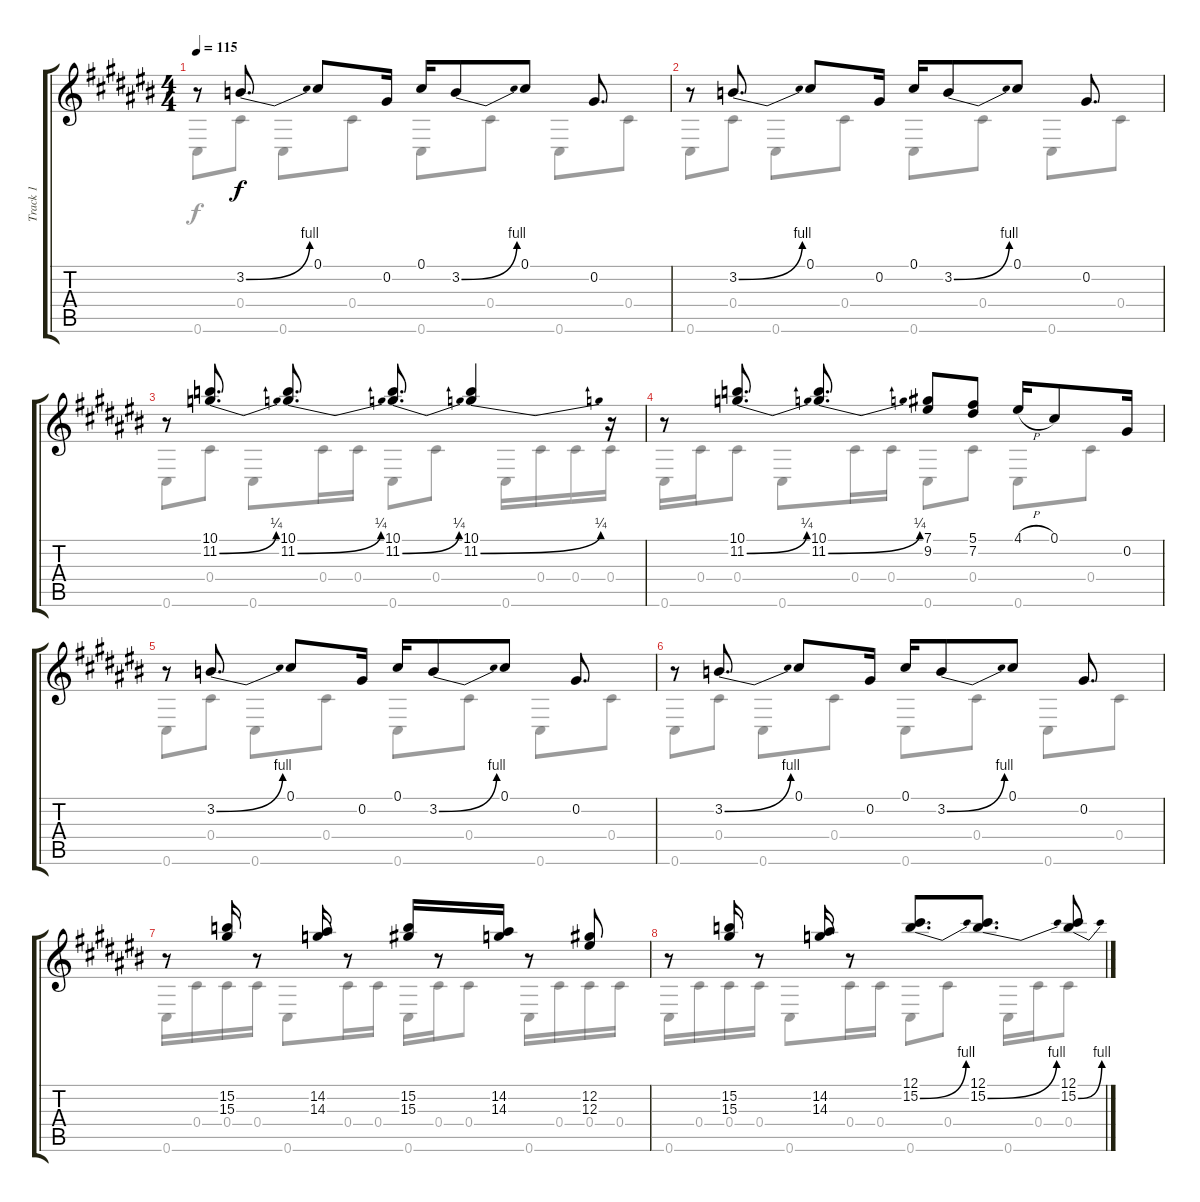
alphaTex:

\track ("Track 1" "Track 1") {instrument acousticguitarsteel}
\staff {score tabs}
\tuning (Db4 Ab3 F3 Db3 Ab2 Db2) {hide}
\voice
\ts (4 4)
\tempo 115
\clef g2
\ks c#
r.8{dy f} 3.2{be (bend 0 0 60 4)}.8{d} 0.1.8 0.2.16 0.1.16 3.2{be (bend 0 0 60 4)}.8 0.1.8 0.2.8{d} |
r.8 3.2{be (bend 0 0 60 4)}.8{d} 0.1.8 0.2.16 0.1.16 3.2{be (bend 0 0 60 4)}.8 0.1.8 0.2.8{d} |
r.8 (10.1 11.2{be (bend 0 0 60 1)}).8{d} (10.1 11.2{be (bend 0 0 60 1)}).8{d} (10.1 11.2{be (bend 0 0 60 1)}).8{d} (10.1 11.2{be (bend 0 0 60 1)}).4 r.16 |
r.8 (10.1 11.2{be (bend 0 0 60 1)}).8{d} (10.1 11.2{be (bend 0 0 60 1)}).8{d} (7.1 9.2).8 (5.1 7.2).8 4.1{h}.16 0.1.8 0.2.16 |
r.8 3.2{be (bend 0 0 60 4)}.8{d} 0.1.8 0.2.16 0.1.16 3.2{be (bend 0 0 60 4)}.8 0.1.8 0.2.8{d} |
r.8 3.2{be (bend 0 0 60 4)}.8{d} 0.1.8 0.2.16 0.1.16 3.2{be (bend 0 0 60 4)}.8 0.1.8 0.2.8{d} |
r.8 (15.2 15.3).16 r.8 (14.2 14.3).16 r.8 (15.2 15.3).16 r.8 (14.2 14.3).16 r.8 (12.2 12.3).8 |
r.8 (15.2 15.3).16 r.8 (14.2 14.3).16 r.8 (12.1 15.2{be (bend 0 0 60 4)}).8{d} (12.1 15.2{be (bend 0 0 60 4)}).8{d} (12.1 15.2{be (bend 0 0 60 4)}).8
\voice
\clef g2
\ottava regular
\simile none
\ks c#
0.6.8{dy f} 0.4.8 0.6.8 0.4.8 0.6.8 0.4.8 0.6.8 0.4.8 |
0.6.8 0.4.8 0.6.8 0.4.8 0.6.8 0.4.8 0.6.8 0.4.8 |
0.6.8 0.4.8 0.6.8 0.4.16 0.4.16 0.6.8 0.4.8 0.6.16 0.4.16 0.4.16 0.4.16 |
0.6.16 0.4.16 0.4.8 0.6.8 0.4.16 0.4.16 0.6.8 0.4.8 0.6.8 0.4.8 |
0.6.8 0.4.8 0.6.8 0.4.8 0.6.8 0.4.8 0.6.8 0.4.8 |
0.6.8 0.4.8 0.6.8 0.4.8 0.6.8 0.4.8 0.6.8 0.4.8 |
0.6.16 0.4.16 0.4.16 0.4.16 0.6.8 0.4.16 0.4.16 0.6.16 0.4.16 0.4.8 0.6.16 0.4.16 0.4.16 0.4.16 |
0.6.16 0.4.16 0.4.16 0.4.16 0.6.8 0.4.16 0.4.16 0.6.8 0.4.8 0.6.16 0.4.16 0.4.8
